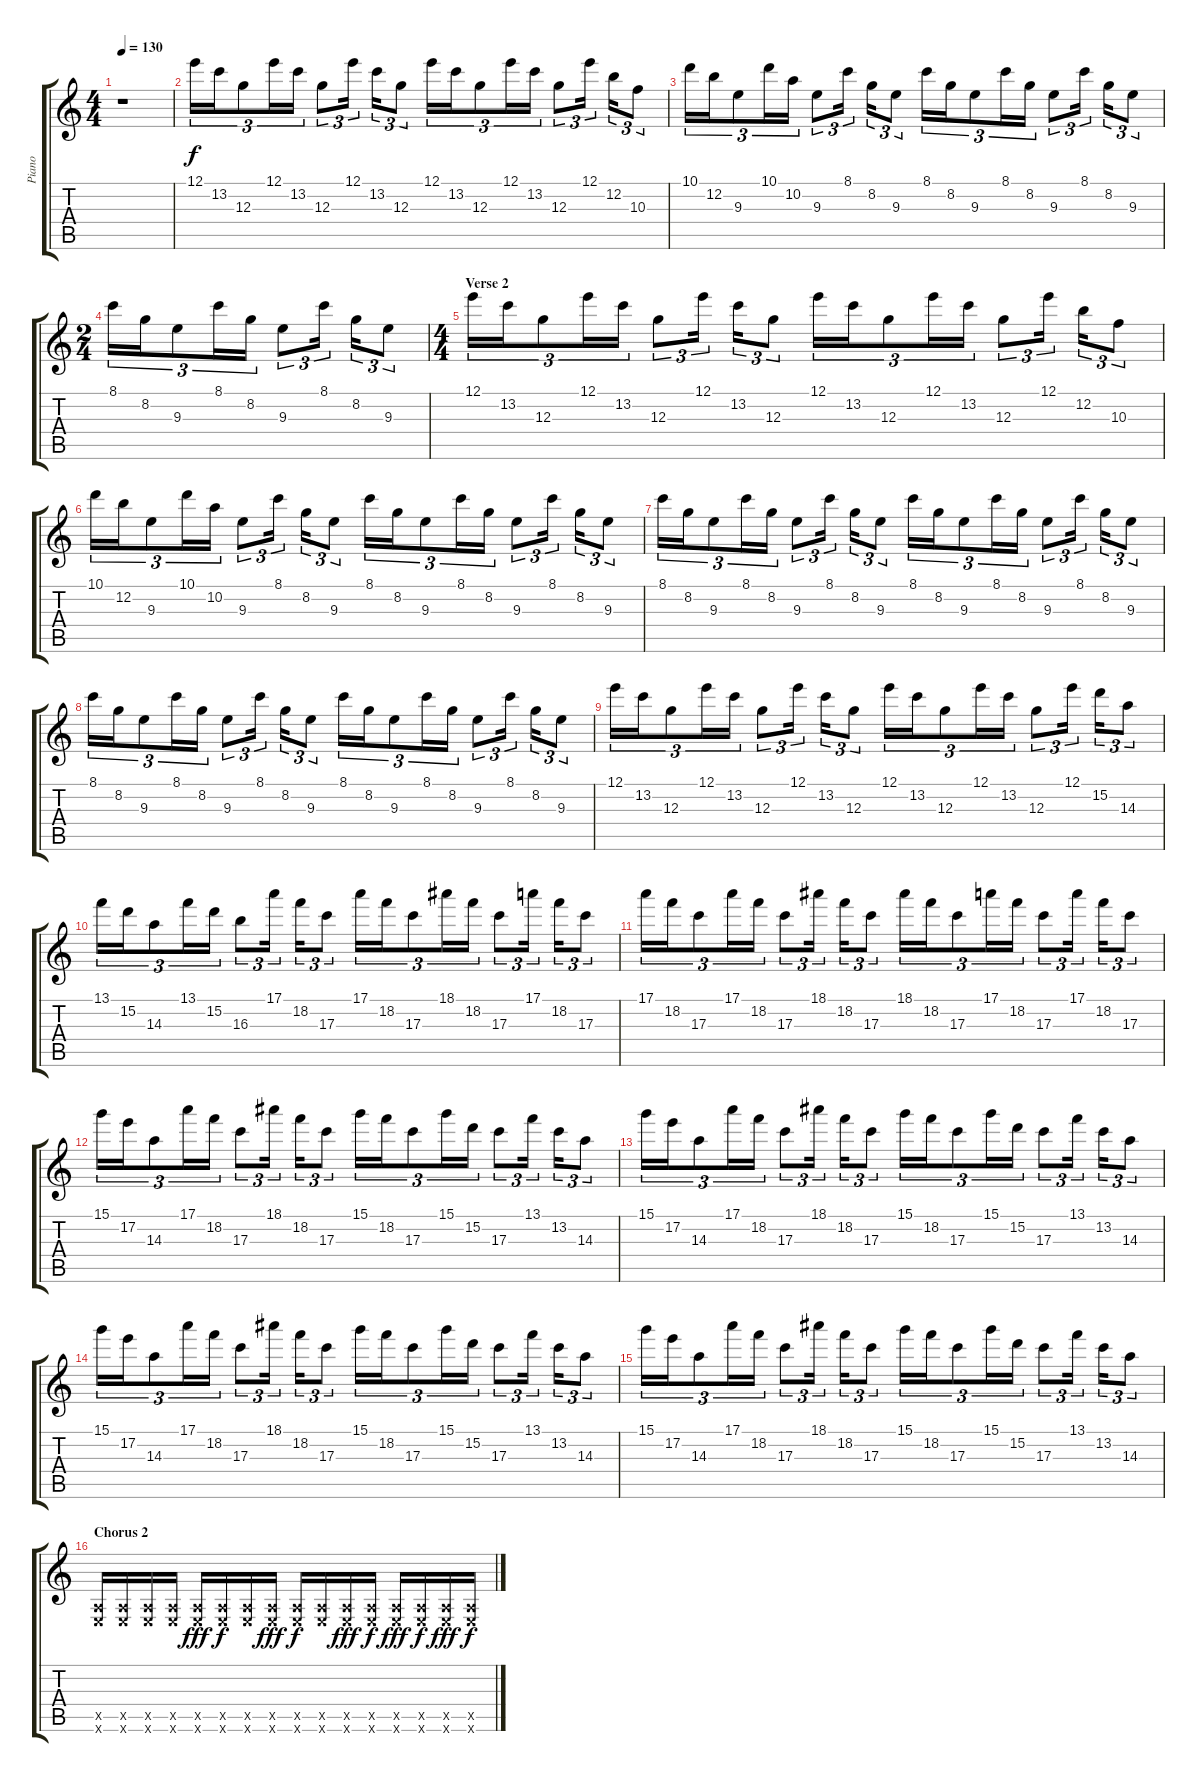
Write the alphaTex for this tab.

\track ("Piano" "Piano") {instrument acousticgrandpiano}
\staff {score tabs}
\tuning (E5 B4 G4 D4 A3 E3) {hide}
\ts (4 4)
\tempo 130
\clef g2
\ks c
r.1{dy fff} |
12.1.16{tu (3 2) dy f} 13.2.16{tu (3 2)} 12.3.8{tu (3 2)} 12.1.16{tu (3 2)} 13.2.16{tu (3 2)} 12.3.8{tu (3 2)} 12.1.16{tu (3 2)} 13.2.16{tu (3 2)} 12.3.8{tu (3 2)} 12.1.16{tu (3 2)} 13.2.16{tu (3 2)} 12.3.8{tu (3 2)} 12.1.16{tu (3 2)} 13.2.16{tu (3 2)} 12.3.8{tu (3 2)} 12.1.16{tu (3 2)} 12.2.16{tu (3 2)} 10.3.8{tu (3 2)} |
10.1.16{tu (3 2)} 12.2.16{tu (3 2)} 9.3.8{tu (3 2)} 10.1.16{tu (3 2)} 10.2.16{tu (3 2)} 9.3.8{tu (3 2)} 8.1.16{tu (3 2)} 8.2.16{tu (3 2)} 9.3.8{tu (3 2)} 8.1.16{tu (3 2)} 8.2.16{tu (3 2)} 9.3.8{tu (3 2)} 8.1.16{tu (3 2)} 8.2.16{tu (3 2)} 9.3.8{tu (3 2)} 8.1.16{tu (3 2)} 8.2.16{tu (3 2)} 9.3.8{tu (3 2)} |
\ts (2 4)
8.1.16{tu (3 2)} 8.2.16{tu (3 2)} 9.3.8{tu (3 2)} 8.1.16{tu (3 2)} 8.2.16{tu (3 2)} 9.3.8{tu (3 2)} 8.1.16{tu (3 2)} 8.2.16{tu (3 2)} 9.3.8{tu (3 2)} |
\ts (4 4)
\section ("" "Verse 2")
12.1.16{tu (3 2)} 13.2.16{tu (3 2)} 12.3.8{tu (3 2)} 12.1.16{tu (3 2)} 13.2.16{tu (3 2)} 12.3.8{tu (3 2)} 12.1.16{tu (3 2)} 13.2.16{tu (3 2)} 12.3.8{tu (3 2)} 12.1.16{tu (3 2)} 13.2.16{tu (3 2)} 12.3.8{tu (3 2)} 12.1.16{tu (3 2)} 13.2.16{tu (3 2)} 12.3.8{tu (3 2)} 12.1.16{tu (3 2)} 12.2.16{tu (3 2)} 10.3.8{tu (3 2)} |
10.1.16{tu (3 2)} 12.2.16{tu (3 2)} 9.3.8{tu (3 2)} 10.1.16{tu (3 2)} 10.2.16{tu (3 2)} 9.3.8{tu (3 2)} 8.1.16{tu (3 2)} 8.2.16{tu (3 2)} 9.3.8{tu (3 2)} 8.1.16{tu (3 2)} 8.2.16{tu (3 2)} 9.3.8{tu (3 2)} 8.1.16{tu (3 2)} 8.2.16{tu (3 2)} 9.3.8{tu (3 2)} 8.1.16{tu (3 2)} 8.2.16{tu (3 2)} 9.3.8{tu (3 2)} |
8.1.16{tu (3 2)} 8.2.16{tu (3 2)} 9.3.8{tu (3 2)} 8.1.16{tu (3 2)} 8.2.16{tu (3 2)} 9.3.8{tu (3 2)} 8.1.16{tu (3 2)} 8.2.16{tu (3 2)} 9.3.8{tu (3 2)} 8.1.16{tu (3 2)} 8.2.16{tu (3 2)} 9.3.8{tu (3 2)} 8.1.16{tu (3 2)} 8.2.16{tu (3 2)} 9.3.8{tu (3 2)} 8.1.16{tu (3 2)} 8.2.16{tu (3 2)} 9.3.8{tu (3 2)} |
8.1.16{tu (3 2)} 8.2.16{tu (3 2)} 9.3.8{tu (3 2)} 8.1.16{tu (3 2)} 8.2.16{tu (3 2)} 9.3.8{tu (3 2)} 8.1.16{tu (3 2)} 8.2.16{tu (3 2)} 9.3.8{tu (3 2)} 8.1.16{tu (3 2)} 8.2.16{tu (3 2)} 9.3.8{tu (3 2)} 8.1.16{tu (3 2)} 8.2.16{tu (3 2)} 9.3.8{tu (3 2)} 8.1.16{tu (3 2)} 8.2.16{tu (3 2)} 9.3.8{tu (3 2)} |
12.1.16{tu (3 2)} 13.2.16{tu (3 2)} 12.3.8{tu (3 2)} 12.1.16{tu (3 2)} 13.2.16{tu (3 2)} 12.3.8{tu (3 2)} 12.1.16{tu (3 2)} 13.2.16{tu (3 2)} 12.3.8{tu (3 2)} 12.1.16{tu (3 2)} 13.2.16{tu (3 2)} 12.3.8{tu (3 2)} 12.1.16{tu (3 2)} 13.2.16{tu (3 2)} 12.3.8{tu (3 2)} 12.1.16{tu (3 2)} 15.2.16{tu (3 2)} 14.3.8{tu (3 2)} |
13.1.16{tu (3 2)} 15.2.16{tu (3 2)} 14.3.8{tu (3 2)} 13.1.16{tu (3 2)} 15.2.16{tu (3 2)} 16.3.8{tu (3 2)} 17.1.16{tu (3 2)} 18.2.16{tu (3 2)} 17.3.8{tu (3 2)} 17.1.16{tu (3 2)} 18.2.16{tu (3 2)} 17.3.8{tu (3 2)} 18.1.16{tu (3 2)} 18.2.16{tu (3 2)} 17.3.8{tu (3 2)} 17.1.16{tu (3 2)} 18.2.16{tu (3 2)} 17.3.8{tu (3 2)} |
17.1.16{tu (3 2)} 18.2.16{tu (3 2)} 17.3.8{tu (3 2)} 17.1.16{tu (3 2)} 18.2.16{tu (3 2)} 17.3.8{tu (3 2)} 18.1.16{tu (3 2)} 18.2.16{tu (3 2)} 17.3.8{tu (3 2)} 18.1.16{tu (3 2)} 18.2.16{tu (3 2)} 17.3.8{tu (3 2)} 17.1.16{tu (3 2)} 18.2.16{tu (3 2)} 17.3.8{tu (3 2)} 17.1.16{tu (3 2)} 18.2.16{tu (3 2)} 17.3.8{tu (3 2)} |
15.1.16{tu (3 2)} 17.2.16{tu (3 2)} 14.3.8{tu (3 2)} 17.1.16{tu (3 2)} 18.2.16{tu (3 2)} 17.3.8{tu (3 2)} 18.1.16{tu (3 2)} 18.2.16{tu (3 2)} 17.3.8{tu (3 2)} 15.1.16{tu (3 2)} 18.2.16{tu (3 2)} 17.3.8{tu (3 2)} 15.1.16{tu (3 2)} 15.2.16{tu (3 2)} 17.3.8{tu (3 2)} 13.1.16{tu (3 2)} 13.2.16{tu (3 2)} 14.3.8{tu (3 2)} |
15.1.16{tu (3 2)} 17.2.16{tu (3 2)} 14.3.8{tu (3 2)} 17.1.16{tu (3 2)} 18.2.16{tu (3 2)} 17.3.8{tu (3 2)} 18.1.16{tu (3 2)} 18.2.16{tu (3 2)} 17.3.8{tu (3 2)} 15.1.16{tu (3 2)} 18.2.16{tu (3 2)} 17.3.8{tu (3 2)} 15.1.16{tu (3 2)} 15.2.16{tu (3 2)} 17.3.8{tu (3 2)} 13.1.16{tu (3 2)} 13.2.16{tu (3 2)} 14.3.8{tu (3 2)} |
15.1.16{tu (3 2)} 17.2.16{tu (3 2)} 14.3.8{tu (3 2)} 17.1.16{tu (3 2)} 18.2.16{tu (3 2)} 17.3.8{tu (3 2)} 18.1.16{tu (3 2)} 18.2.16{tu (3 2)} 17.3.8{tu (3 2)} 15.1.16{tu (3 2)} 18.2.16{tu (3 2)} 17.3.8{tu (3 2)} 15.1.16{tu (3 2)} 15.2.16{tu (3 2)} 17.3.8{tu (3 2)} 13.1.16{tu (3 2)} 13.2.16{tu (3 2)} 14.3.8{tu (3 2)} |
15.1.16{tu (3 2)} 17.2.16{tu (3 2)} 14.3.8{tu (3 2)} 17.1.16{tu (3 2)} 18.2.16{tu (3 2)} 17.3.8{tu (3 2)} 18.1.16{tu (3 2)} 18.2.16{tu (3 2)} 17.3.8{tu (3 2)} 15.1.16{tu (3 2)} 18.2.16{tu (3 2)} 17.3.8{tu (3 2)} 15.1.16{tu (3 2)} 15.2.16{tu (3 2)} 17.3.8{tu (3 2)} 13.1.16{tu (3 2)} 13.2.16{tu (3 2)} 14.3.8{tu (3 2)} |
\section ("" "Chorus 2")
(0.5{x} 0.6{x}).16 (0.5{x} 0.6{x}).16 (0.5{x} 0.6{x}).16 (0.5{x} 0.6{x}).16 (0.5{x} 0.6{x}).16{dy fff} (0.5{x} 0.6{x}).16{dy f} (0.5{x} 0.6{x}).16 (0.5{x} 0.6{x}).16{dy fff} (0.5{x} 0.6{x}).16{dy f} (0.5{x} 0.6{x}).16 (0.5{x} 0.6{x}).16{dy fff} (0.5{x} 0.6{x}).16{dy f} (0.5{x} 0.6{x}).16{dy fff} (0.5{x} 0.6{x}).16{dy f} (0.5{x} 0.6{x}).16{dy fff} (0.5{x} 0.6{x}).16{dy f}
